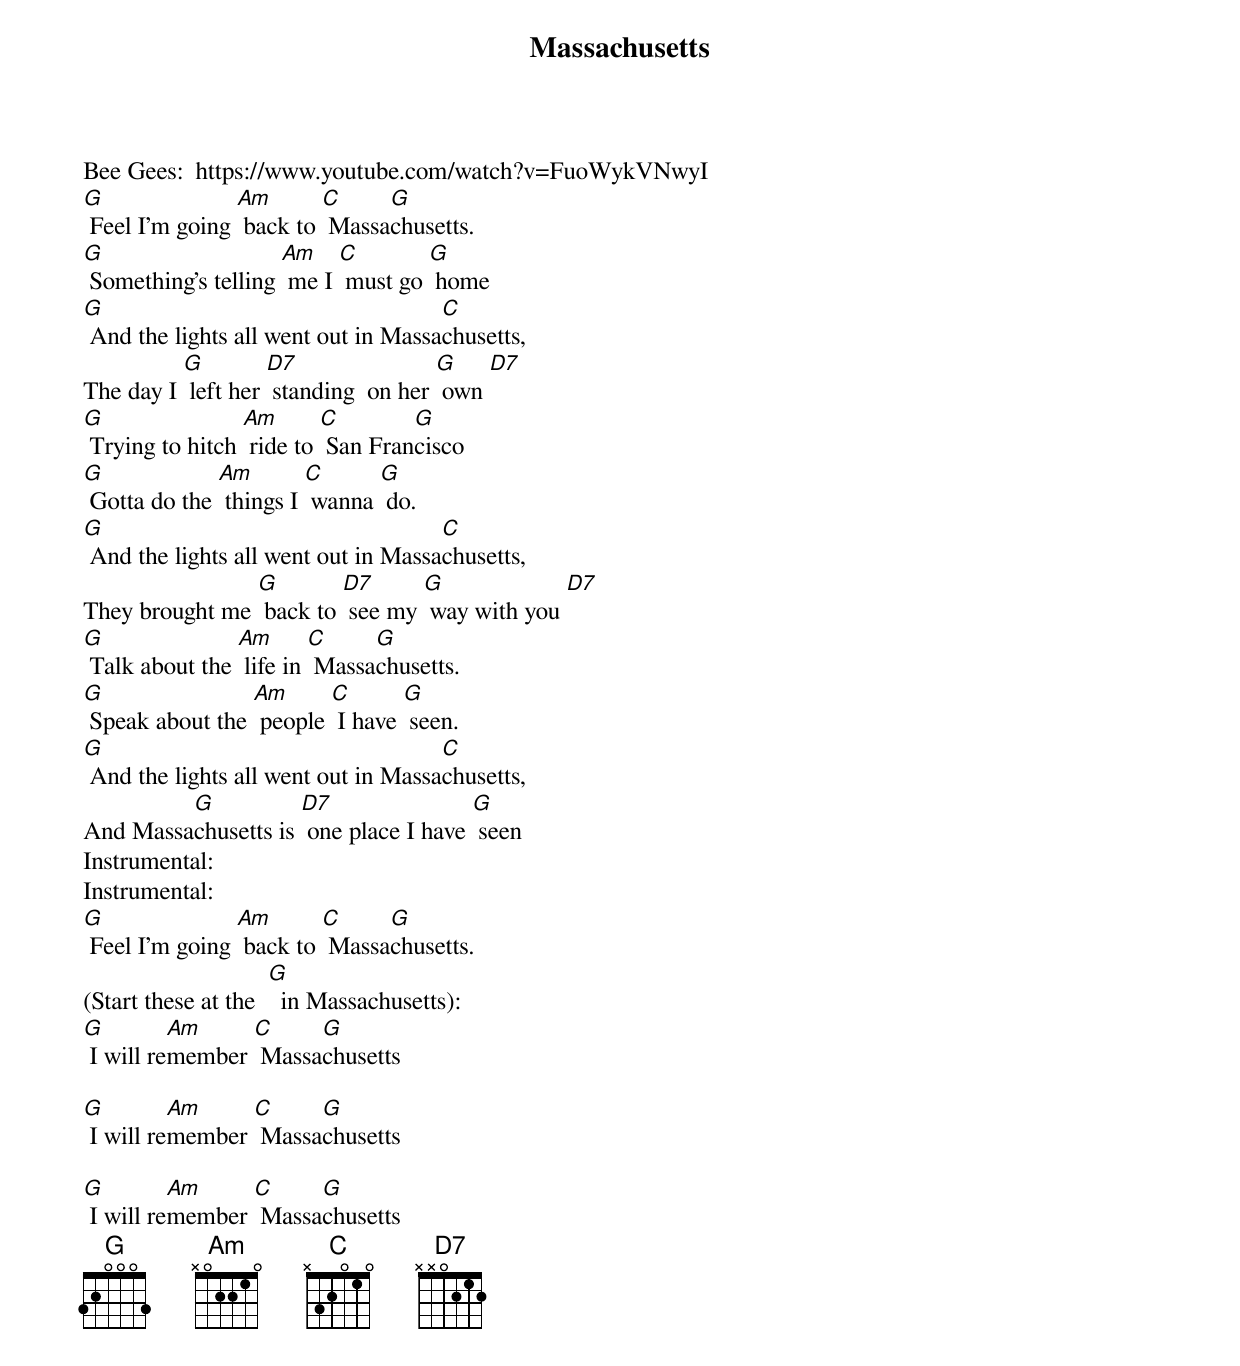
{t: Massachusetts }
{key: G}
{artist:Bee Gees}
Bee Gees:  https://www.youtube.com/watch?v=FuoWykVNwyI
{c: }
[G] Feel I'm going [Am] back to [C] Massa[G]chusetts.
[G] Something's telling [Am] me I [C] must go [G] home
[G] And the lights all went out in Massa[C]chusetts,
The day I [G] left her [D7] standing  on her [G] own [D7]
{c: }
[G] Trying to hitch [Am] ride to [C] San Fran[G]cisco
[G] Gotta do the [Am] things I [C] wanna [G] do.
[G] And the lights all went out in Massa[C]chusetts,
They brought me [G] back to [D7] see my [G] way with you [D7]
{c: }
[G] Talk about the [Am] life in [C] Massa[G]chusetts.
[G] Speak about the [Am] people [C] I have [G] seen.
[G] And the lights all went out in Massa[C]chusetts,
And Massa[G]chusetts is [D7] one place I have [G] seen
{c: }
Instrumental:
Instrumental:
[G] Feel I'm going [Am] back to [C] Massa[G]chusetts.
{c: }
(Start these at the  [G]  in Massachusetts):
[G] I will re[Am]member [C] Massa[G]chusetts

[G] I will re[Am]member [C] Massa[G]chusetts

[G] I will re[Am]member [C] Massa[G]chusetts
